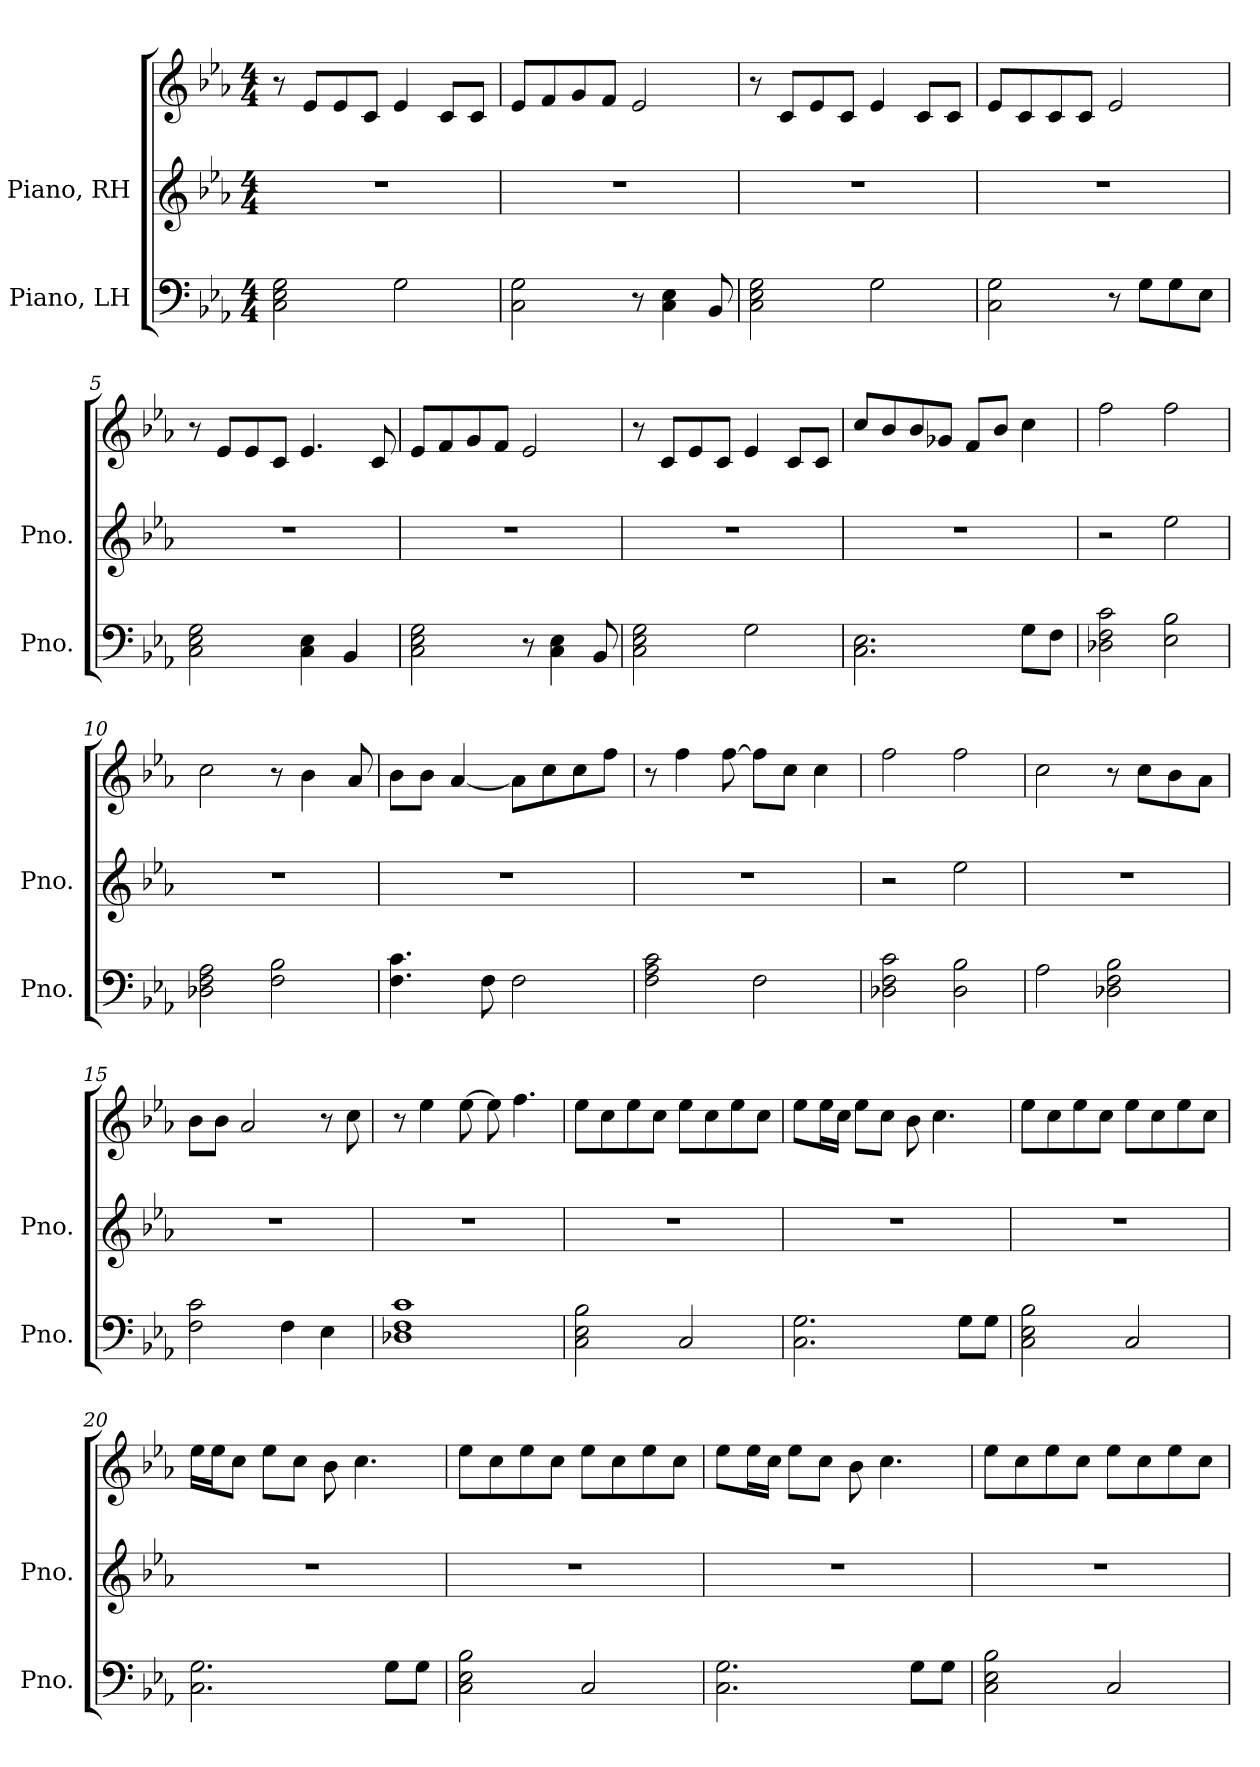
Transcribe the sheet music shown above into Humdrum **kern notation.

**kern	**kern	**kern
*part2	*part1	*part1
*staff3	*staff2	*staff1
*I"Piano, LH	*I"Piano, RH	*
*I'Pno.	*I'Pno.	*
*clefF4	*clefG2	*clefG2
*k[b-e-a-]	*k[b-e-a-]	*k[b-e-a-]
*M4/4	*M4/4	*M4/4
*MM100	*MM100	*MM100
=1	=1	=1
2C\ 2E-\ 2G\	1r	8r
.	.	8e-/L
.	.	8e-/
.	.	8c/J
2G\	.	4e-/
.	.	8c/L
.	.	8c/J
=2	=2	=2
2C\ 2G\	1r	8e-/L
.	.	8f/
.	.	8g/
.	.	8f/J
8r	.	2e-/
4C\ 4E-\	.	.
8BB-/	.	.
=3	=3	=3
2C\ 2E-\ 2G\	1r	8r
.	.	8c/L
.	.	8e-/
.	.	8c/J
2G\	.	4e-/
.	.	8c/L
.	.	8c/J
=4	=4	=4
2C\ 2G\	1r	8e-/L
.	.	8c/
.	.	8c/
.	.	8c/J
8r	.	2e-/
8G\L	.	.
8G\	.	.
8E-\J	.	.
!!LO:LB:g=z
=5	=5	=5
2C\ 2E-\ 2G\	1r	8r
.	.	8e-/L
.	.	8e-/
.	.	8c/J
4C\ 4E-\	.	4.e-/
4BB-/	.	.
.	.	8c/
=6	=6	=6
2C\ 2E-\ 2G\	1r	8e-/L
.	.	8f/
.	.	8g/
.	.	8f/J
8r	.	2e-/
4C\ 4E-\	.	.
8BB-/	.	.
=7	=7	=7
2C\ 2E-\ 2G\	1r	8r
.	.	8c/L
.	.	8e-/
.	.	8c/J
2G\	.	4e-/
.	.	8c/L
.	.	8c/J
=8	=8	=8
2.C\ 2.E-\	1r	8cc/L
.	.	8b-/
.	.	8b-/
.	.	8g-X/J
.	.	8f/L
.	.	8b-/J
8G\L	.	4cc\
8F\J	.	.
=9	=9	=9
2D-X\ 2F\ 2c\	2r	2ff\
2E-\ 2B-\	2ee-\	2ff\
=10	=10	=10
2D-X\ 2F\ 2A-\	1r	2cc\
2F\ 2B-\	.	8r
.	.	4b-\
.	.	8a-/
!!LO:LB:g=z
=11	=11	=11
4.F\ 4.c\	1r	8b-\L
.	.	8b-\J
.	.	[4a-/
8F\	.	.
2F\	.	8a-\L]
.	.	8cc\
.	.	8cc\
.	.	8ff\J
=12	=12	=12
2F\ 2A-\ 2c\	1r	8r
.	.	4ff\
.	.	[8ff\
2F\	.	8ff\L]
.	.	8cc\J
.	.	4cc\
=13	=13	=13
2D-X\ 2F\ 2c\	2r	2ff\
2D-\ 2B-\	2ee-\	2ff\
=14	=14	=14
2A-\	1r	2cc\
2D-X\ 2F\ 2B-\	.	8r
.	.	8cc\L
.	.	8b-\
.	.	8a-\J
=15	=15	=15
2F\ 2c\	1r	8b-\L
.	.	8b-\J
.	.	2a-/
4F\	.	.
4E-\	.	8r
.	.	8cc\
=16	=16	=16
1D-X 1F 1c	1r	8r
.	.	4ee-\
.	.	[8ee-\
.	.	8ee-\]
.	.	4.ff\
!!LO:LB:g=z
=17	=17	=17
2C\ 2E-\ 2B-\	1r	8ee-\L
.	.	8cc\
.	.	8ee-\
.	.	8cc\J
2C/	.	8ee-\L
.	.	8cc\
.	.	8ee-\
.	.	8cc\J
=18	=18	=18
2.C\ 2.G\	1r	8ee-\L
.	.	16ee-\L
.	.	16cc\JJ
.	.	8ee-\L
.	.	8cc\J
.	.	8b-\
.	.	4.cc\
8G\L	.	.
8G\J	.	.
=19	=19	=19
2C\ 2E-\ 2B-\	1r	8ee-\L
.	.	8cc\
.	.	8ee-\
.	.	8cc\J
2C/	.	8ee-\L
.	.	8cc\
.	.	8ee-\
.	.	8cc\J
=20	=20	=20
2.C\ 2.G\	1r	16ee-\LL
.	.	16ee-\J
.	.	8cc\J
.	.	8ee-\L
.	.	8cc\J
.	.	8b-\
.	.	4.cc\
8G\L	.	.
8G\J	.	.
!!LO:PB:g=z
=21	=21	=21
2C\ 2E-\ 2B-\	1r	8ee-\L
.	.	8cc\
.	.	8ee-\
.	.	8cc\J
2C/	.	8ee-\L
.	.	8cc\
.	.	8ee-\
.	.	8cc\J
=22	=22	=22
2.C\ 2.G\	1r	8ee-\L
.	.	16ee-\L
.	.	16cc\JJ
.	.	8ee-\L
.	.	8cc\J
.	.	8b-\
.	.	4.cc\
8G\L	.	.
8G\J	.	.
=23	=23	=23
2C\ 2E-\ 2B-\	1r	8ee-\L
.	.	8cc\
.	.	8ee-\
.	.	8cc\J
2C/	.	8ee-\L
.	.	8cc\
.	.	8ee-\
.	.	8cc\J
=	=	=
*-	*-	*-
